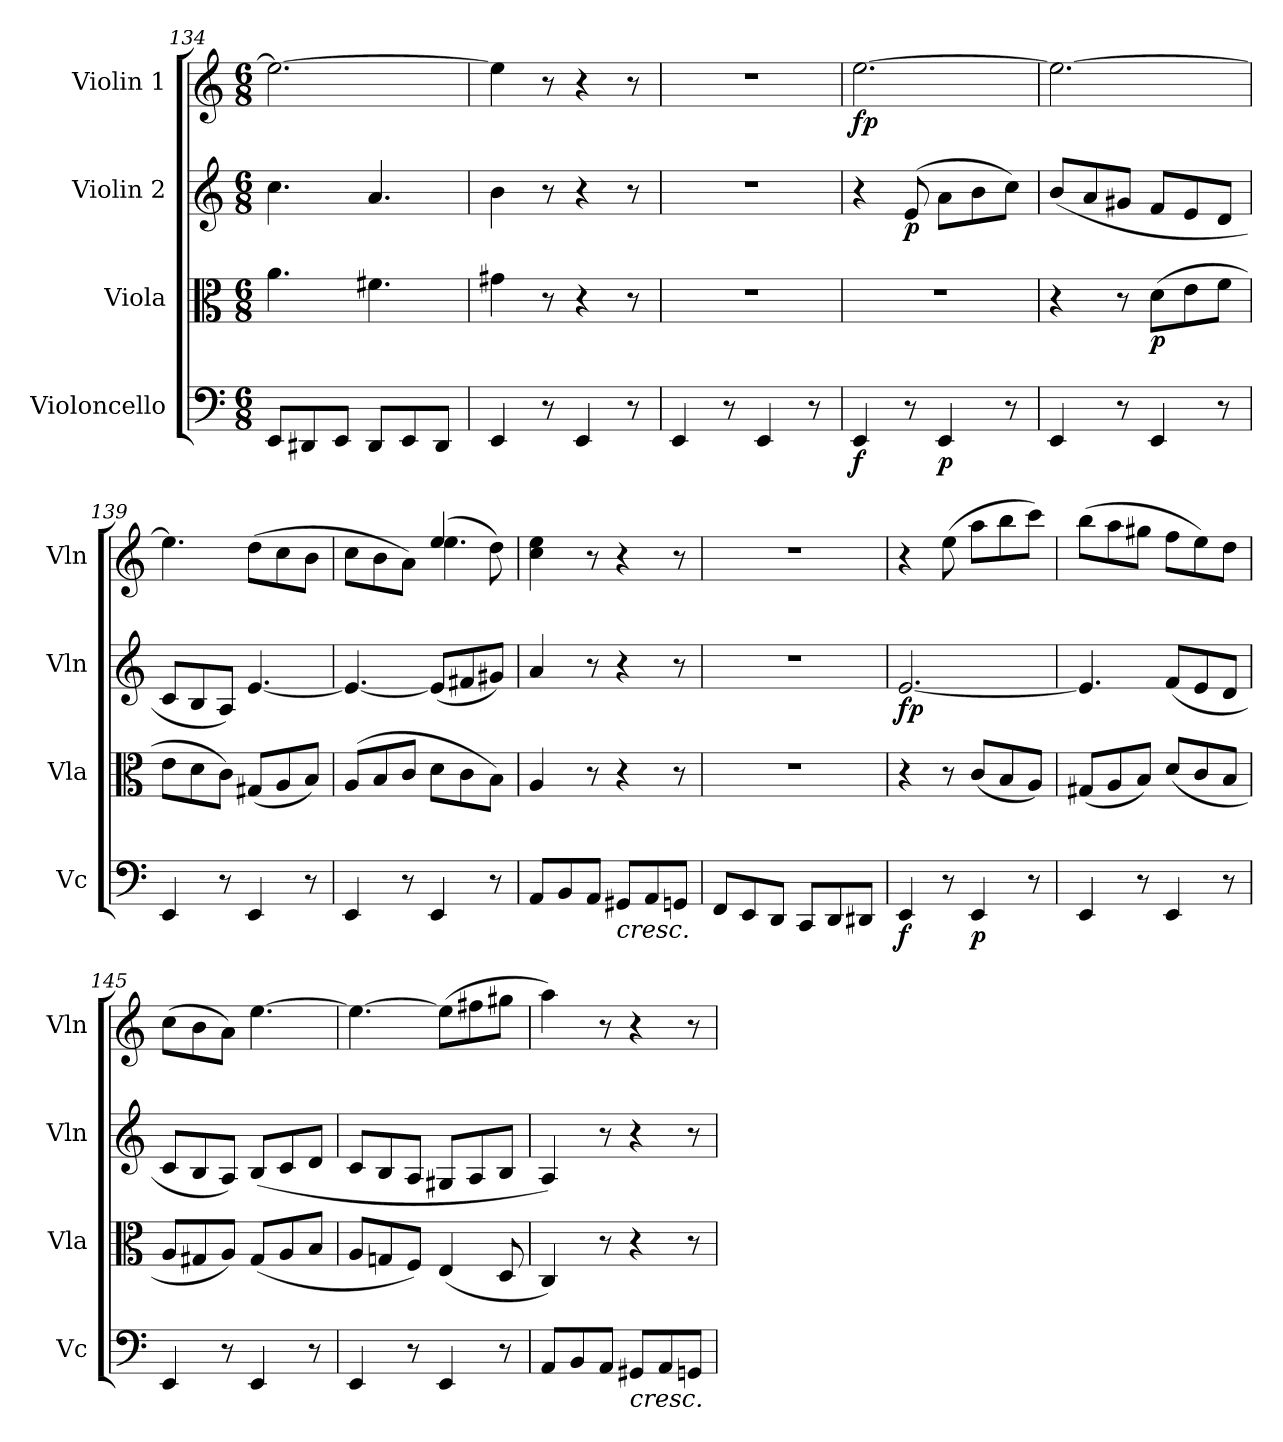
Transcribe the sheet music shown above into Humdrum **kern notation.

**kern	**dynam	**kern	**dynam	**kern	**dynam	**kern	**dynam
*part4	*part4	*part3	*part3	*part2	*part2	*part1	*part1
*staff4	*staff4	*staff3	*staff3	*staff2	*staff2	*staff1	*staff1
*I"Violoncello	*	*I"Viola	*	*I"Violin 2	*	*I"Violin 1	*
*I'Vc	*	*I'Vla	*	*I'Vln	*	*I'Vln	*
!!LO:LB:g=z
*clefF4	*	*clefC3	*	*clefG2	*	*clefG2	*
*k[]	*	*k[]	*	*k[]	*	*k[]	*
*M6/8	*	*M6/8	*	*M6/8	*	*M6/8	*
=134	=134	=134	=134	=134	=134	=134	=134
8EE/L	.	4.a\	.	4.cc\	.	2.ee\_	.
8DD#X/	.	.	.	.	.	.	.
8EE/J	.	.	.	.	.	.	.
8DD#/L	.	4.f#X\	.	4.a/	.	.	.
8EE/	.	.	.	.	.	.	.
8DD#/J	.	.	.	.	.	.	.
=135	=135	=135	=135	=135	=135	=135	=135
4EE/	.	4g#X\	.	4b\	.	4ee\]	.
8r	.	8r	.	8r	.	8r	.
4EE/	.	4r	.	4r	.	4r	.
8r	.	8r	.	8r	.	8r	.
=136	=136	=136	=136	=136	=136	=136	=136
4EE/	.	2.r	.	2.r	.	2.r	.
8r	.	.	.	.	.	.	.
4EE/	.	.	.	.	.	.	.
8r	.	.	.	.	.	.	.
=137	=137	=137	=137	=137	=137	=137	=137
!	!LO:DY:b	!	!	!	!	!	!LO:DY:b
4EE/	f	2.r	.	4r	.	[>2.ee\	fp
!	!	!	!	!	!LO:DY:b	!	!
8r	.	.	.	(>8e/	p	.	.
!	!LO:DY:b	!	!	!	!	!	!
4EE/	p	.	.	8a\L	.	.	.
.	.	.	.	8b\	.	.	.
8r	.	.	.	8cc\J)	.	.	.
=138	=138	=138	=138	=138	=138	=138	=138
4EE/	.	4r	.	(<8b/L	.	2.ee\_	.
.	.	.	.	8a/	.	.	.
8r	.	8r	.	8g#X/J	.	.	.
!	!	!	!LO:DY:b	!	!	!	!
4EE/	.	(>8d\L	p	8f/L	.	.	.
.	.	8e\	.	8e/	.	.	.
8r	.	8f\J	.	8d/J	.	.	.
=139	=139	=139	=139	=139	=139	=139	=139
4EE/	.	8e\L	.	8c/L	.	4.ee\]	.
.	.	8d\	.	8B/	.	.	.
8r	.	8c\J)	.	8A/J)	.	.	.
4EE/	.	(<8G#X/L	.	[<4.e/	.	(8dd\L	.
.	.	8A/	.	.	.	8cc\	.
8r	.	8B/J)	.	.	.	8b\J	.
=140	=140	=140	=140	=140	=140	=140	=140
*	*	*	*	*	*	*^	*
4EE/	.	(>8A/L	.	4.e/_	.	8cc\L	4.ryy	.
.	.	8B/	.	.	.	8b\	.	.
8r	.	8c/J	.	.	.	8a\J)	.	.
4EE/	.	8d\L	.	(<8e/L]	.	(4ee/	4.ee\	.
.	.	8c\	.	8f#X/	.	.	.	.
8r	.	8B\J)	.	8g#X/J)	.	8dd\)	.	.
*	*	*	*	*	*	*v	*v	*
=141	=141	=141	=141	=141	=141	=141	=141
8AA/L	.	4A/	.	4a/	.	4cc\ 4ee\	.
8BB/	.	.	.	.	.	.	.
8AA/J	.	8r	.	8r	.	8r	.
!LO:TX:b:i:t=cresc.	!	!	!	!	!	!	!
8GG#X/L	.	4r	.	4r	.	4r	.
8AA/	.	.	.	.	.	.	.
8GGn/J	.	8r	.	8r	.	8r	.
!!LO:LB:g=z
=142	=142	=142	=142	=142	=142	=142	=142
8FF/L	.	2.r	.	2.r	.	2.r	.
8EE/	.	.	.	.	.	.	.
8DD/J	.	.	.	.	.	.	.
8CC/L	.	.	.	.	.	.	.
8DD/	.	.	.	.	.	.	.
8DD#X/J	.	.	.	.	.	.	.
!!LO:PB:g=z
=143	=143	=143	=143	=143	=143	=143	=143
!	!LO:DY:b	!	!	!	!LO:DY:b	!	!
4EE/	f	4r	.	[<2.e/	fp	4r	.
8r	.	8r	.	.	.	(>8ee\	.
!	!LO:DY:b	!	!	!	!	!	!
4EE/	p	(<8c/L	.	.	.	8aa\L	.
.	.	8B/	.	.	.	8bb\	.
8r	.	8A/J)	.	.	.	8ccc\J)	.
=144	=144	=144	=144	=144	=144	=144	=144
4EE/	.	(<8G#X/L	.	4.e/]	.	(>8bb\L	.
.	.	8A/	.	.	.	8aa\	.
8r	.	8B/J)	.	.	.	8gg#X\J	.
4EE/	.	(<8d/L	.	(<8f/L	.	8ff\L	.
.	.	8c/	.	8e/	.	8ee\)	.
8r	.	8B/J	.	8d/J	.	8dd\J	.
=145	=145	=145	=145	=145	=145	=145	=145
4EE/	.	8A/L	.	8c/L	.	(>8cc\L	.
.	.	8G#X/	.	8B/	.	8b\	.
8r	.	8A/J)	.	8A/J)	.	8a\J)	.
4EE/	.	(<8G#/L	.	(<8B/L	.	[>4.ee\	.
.	.	8A/	.	8c/	.	.	.
8r	.	8B/J	.	8d/J	.	.	.
=146	=146	=146	=146	=146	=146	=146	=146
4EE/	.	8A/L	.	8c/L	.	4.ee\_	.
.	.	8Gn/	.	8B/	.	.	.
8r	.	8F/J)	.	8A/J	.	.	.
4EE/	.	(<4E/	.	8G#X/L	.	(>8ee\L]	.
.	.	.	.	8A/	.	8ff#X\	.
8r	.	8D/	.	8B/J	.	8gg#X\J	.
=147	=147	=147	=147	=147	=147	=147	=147
8AA/L	.	4C/)	.	4A/)	.	4aa\)	.
8BB/	.	.	.	.	.	.	.
8AA/J	.	8r	.	8r	.	8r	.
!LO:TX:b:i:t=cresc.	!	!	!	!	!	!	!
8GG#X/L	.	4r	.	4r	.	4r	.
8AA/	.	.	.	.	.	.	.
8GGn/J	.	8r	.	8r	.	8r	.
=	=	=	=	=	=	=	=
*-	*-	*-	*-	*-	*-	*-	*-
